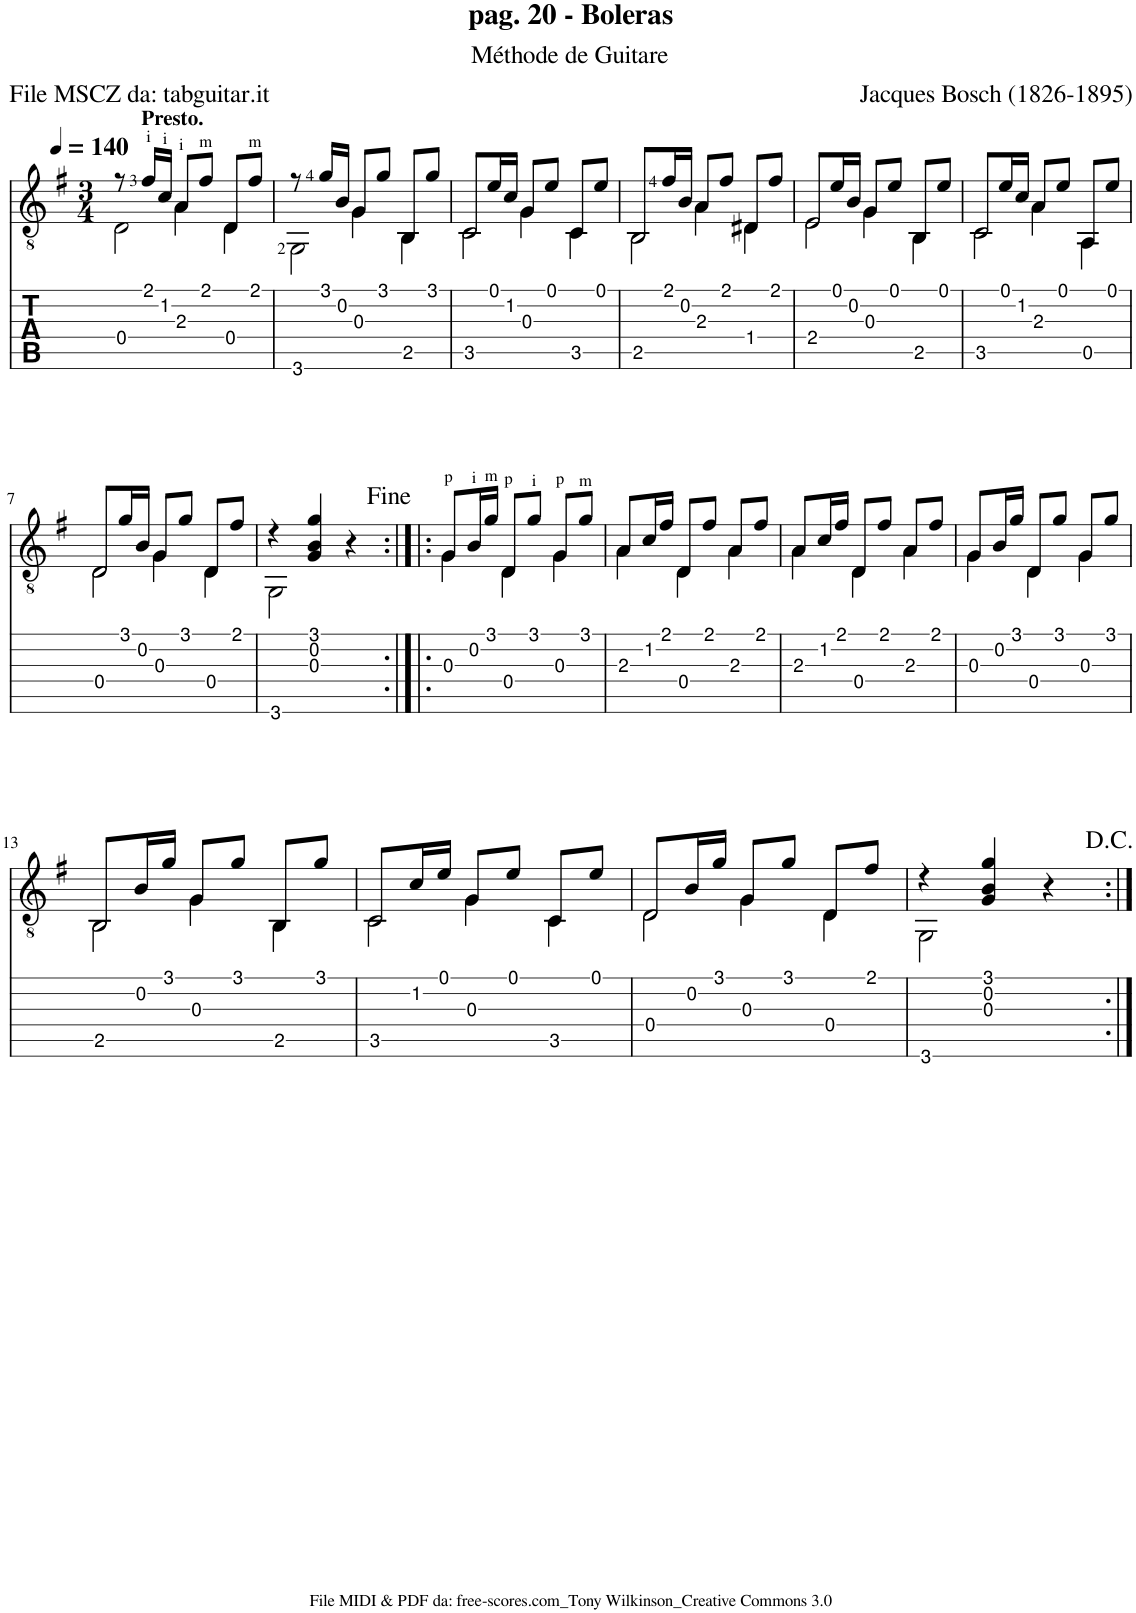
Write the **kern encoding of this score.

**kern	**kern
*part1	*part1
*staff2	*staff1
*I"Guitar	*
*I'Guit.	*
*stria6	*
*	*clefGv2
*k[f#]	*k[f#]
*M3/4	*M3/4
*MM140	*MM140
=1	=1
*^	*^
*	*^	*	*^
8r	4ryy	2D	8r	4ryy	2D\
!	!	!	!LO:TX:a:B:t=Presto.	!	!
16f#LL	.	.	16f#/LL	.	.
16cJJ	.	.	16c/JJ	.	.
8AL	4A	.	8A/L	4A\	.
8f#J	.	.	8f#/J	.	.
8DL	4D	4ryy	8D/L	4D\	4ryy
8f#J	.	.	8f#/J	.	.
=2	=2	=2	=2	=2	=2
8r	4ryy	2GG	8r	4ryy	2GG\
16gLL	.	.	16g/LL	.	.
16BJJ	.	.	16B/JJ	.	.
8GL	4G	.	8G/L	4G\	.
8gJ	.	.	8g/J	.	.
8BBL	4BB	4ryy	8BB/L	4BB\	4ryy
8gJ	.	.	8g/J	.	.
=3	=3	=3	=3	=3	=3
!	!	!	!LO:N:head=open	!	!
8CL	4ryy	2C	8C/L	4ryy	2C\
16eL	.	.	16e/L	.	.
16cJJ	.	.	16c/JJ	.	.
8GL	4G	.	8G/L	4G\	.
8eJ	.	.	8e/J	.	.
8CL	4C	4ryy	8C/L	4C\	4ryy
8eJ	.	.	8e/J	.	.
=4	=4	=4	=4	=4	=4
!	!	!	!LO:N:head=open	!	!
8BBL	4ryy	2BB	8BB/L	4ryy	2BB\
16f#L	.	.	16f#/L	.	.
16BJJ	.	.	16B/JJ	.	.
8AL	4A	.	8A/L	4A\	.
8f#J	.	.	8f#/J	.	.
8D#L	4D#	4ryy	8D#X/L	4D#\	4ryy
8f#J	.	.	8f#/J	.	.
=5	=5	=5	=5	=5	=5
!	!	!	!LO:N:head=open	!	!
8EL	4ryy	2E	8E/L	4ryy	2E\
16eL	.	.	16e/L	.	.
16BJJ	.	.	16B/JJ	.	.
8GL	4G	.	8G/L	4G\	.
8eJ	.	.	8e/J	.	.
8BBL	4BB	4ryy	8BB/L	4BB\	4ryy
8eJ	.	.	8e/J	.	.
=6	=6	=6	=6	=6	=6
!	!	!	!LO:N:head=open	!	!
8CL	4ryy	2C	8C/L	4ryy	2C\
16eL	.	.	16e/L	.	.
16cJJ	.	.	16c/JJ	.	.
8AL	4A	.	8A/L	4A\	.
8eJ	.	.	8e/J	.	.
8AAL	4AA	4ryy	8AA/L	4AA\	4ryy
8eJ	.	.	8e/J	.	.
!!LO:LB:g=z	!!	!!
=7	=7	=7	=7	=7	=7
!	!	!	!LO:N:head=open	!	!
8DL	4ryy	2D	8D/L	4ryy	2D\
16gL	.	.	16g/L	.	.
16BJJ	.	.	16B/JJ	.	.
8GL	4G	.	8G/L	4G\	.
8gJ	.	.	8g/J	.	.
8DL	4D	4ryy	8D/L	4D\	4ryy
8f#J	.	.	8f#/J	.	.
*	*v	*v	*	*	*
*	*	*	*v	*v
=8	=8	=8	=8
4r	2GG	4r	2GG\
4G 4B 4g	.	4G/ 4B/ 4g/	.
4r	4ryy	4r	4ryy
=9:|!|:	=9:|!|:	=9:|!|:	=9:|!|:
8GL	4G	8G/L	4G\
16BL	.	16B/L	.
16gJJ	.	16g/JJ	.
8DL	4D	8D/L	4D\
8gJ	.	8g/J	.
8GL	4G	8G/L	4G\
8gJ	.	8g/J	.
=10	=10	=10	=10
8AL	4A	8A/L	4A\
16cL	.	16c/L	.
16f#JJ	.	16f#/JJ	.
8DL	4D	8D/L	4D\
8f#J	.	8f#/J	.
8AL	4A	8A/L	4A\
8f#J	.	8f#/J	.
=11	=11	=11	=11
8AL	4A	8A/L	4A\
16cL	.	16c/L	.
16f#JJ	.	16f#/JJ	.
8DL	4D	8D/L	4D\
8f#J	.	8f#/J	.
8AL	4A	8A/L	4A\
8f#J	.	8f#/J	.
=12	=12	=12	=12
8GL	4G	8G/L	4G\
16BL	.	16B/L	.
16gJJ	.	16g/JJ	.
8DL	4D	8D/L	4D\
8gJ	.	8g/J	.
8GL	4G	8G/L	4G\
8gJ	.	8g/J	.
*	*	*v	*v
!!LO:LB:g=z
=13	=13	=13
*	*^	*
!	!	!	!LO:N:head=open
*	*	*	*^
*	*	*	*	*^
8BBL	4ryy	2BB	8BB/L	4ryy	2BB\
16BL	.	.	16B/L	.	.
16gJJ	.	.	16g/JJ	.	.
8GL	4G	.	8G/L	4G\	.
8gJ	.	.	8g/J	.	.
8BBL	4BB	4ryy	8BB/L	4BB\	4ryy
8gJ	.	.	8g/J	.	.
=14	=14	=14	=14	=14	=14
!	!	!	!LO:N:head=open	!	!
8CL	4ryy	2C	8C/L	4ryy	2C\
16cL	.	.	16c/L	.	.
16eJJ	.	.	16e/JJ	.	.
8GL	4G	.	8G/L	4G\	.
8eJ	.	.	8e/J	.	.
8CL	4C	4ryy	8C/L	4C\	4ryy
8eJ	.	.	8e/J	.	.
=15	=15	=15	=15	=15	=15
!	!	!	!LO:N:head=open	!	!
8DL	4ryy	2D	8D/L	4ryy	2D\
16BL	.	.	16B/L	.	.
16gJJ	.	.	16g/JJ	.	.
8GL	4G	.	8G/L	4G\	.
8gJ	.	.	8g/J	.	.
8DL	4D	4ryy	8D/L	4D\	4ryy
8f#J	.	.	8f#/J	.	.
*	*v	*v	*	*	*
*	*	*	*v	*v
=16	=16	=16	=16
4r	2GG	4r	2GG\
4G 4B 4g	.	4G/ 4B/ 4g/	.
4r	4ryy	4r	4ryy
*v	*v	*	*
*	*v	*v
=:|!	=:|!
*-	*-
